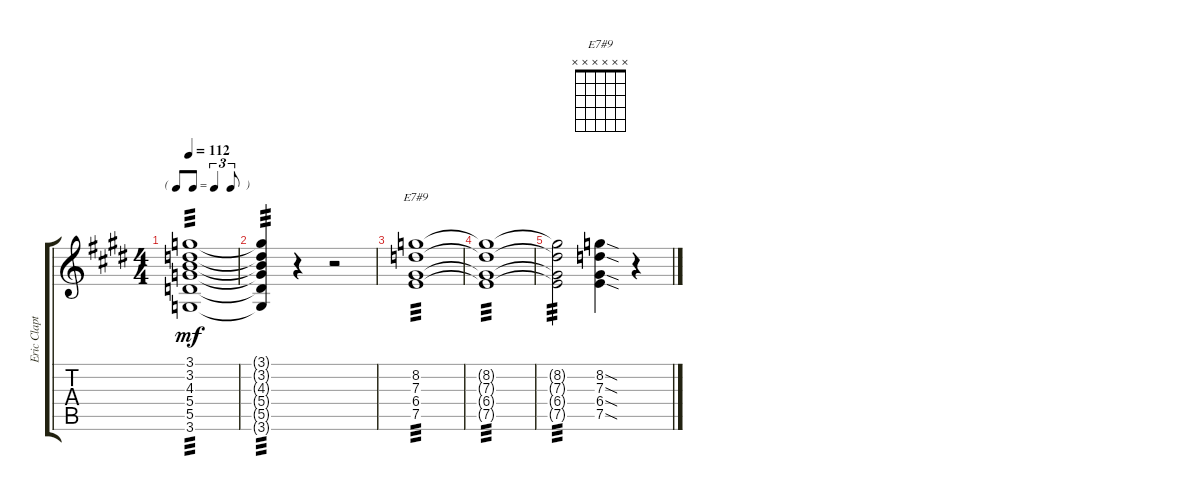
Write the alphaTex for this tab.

\track ("Eric Clapton - Electric Guitar" "Eric Clapt") {instrument overdrivenguitar}
\staff {score tabs}
\tuning (E4 B3 G3 D3 A2 E2) {hide}
\chord ("E7#9" x x x x x x)
\ts (4 4)
\tf triplet8th
\tempo 112
\clef g2
\ks e
(3.1{t} 3.2{t} 4.3{t} 5.4{t} 5.5{t} 3.6{t}).1{tp 3 dy mf} |
(3.1{t} 3.2{t} 4.3{t} 5.4{t} 5.5{t} 3.6{t}).4{tp 3} r.4 r.2 |
(8.2 7.3 6.4 7.5).1{ch "E7#9" tp 3} |
(8.2{t} 7.3{t} 6.4{t} 7.5{t}).1{tp 3} |
(8.2{t} 7.3{t} 6.4{t} 7.5{t}).2{tp 3} (8.2{sod} 7.3{sod} 6.4{sod} 7.5{sod}).4 r.4
